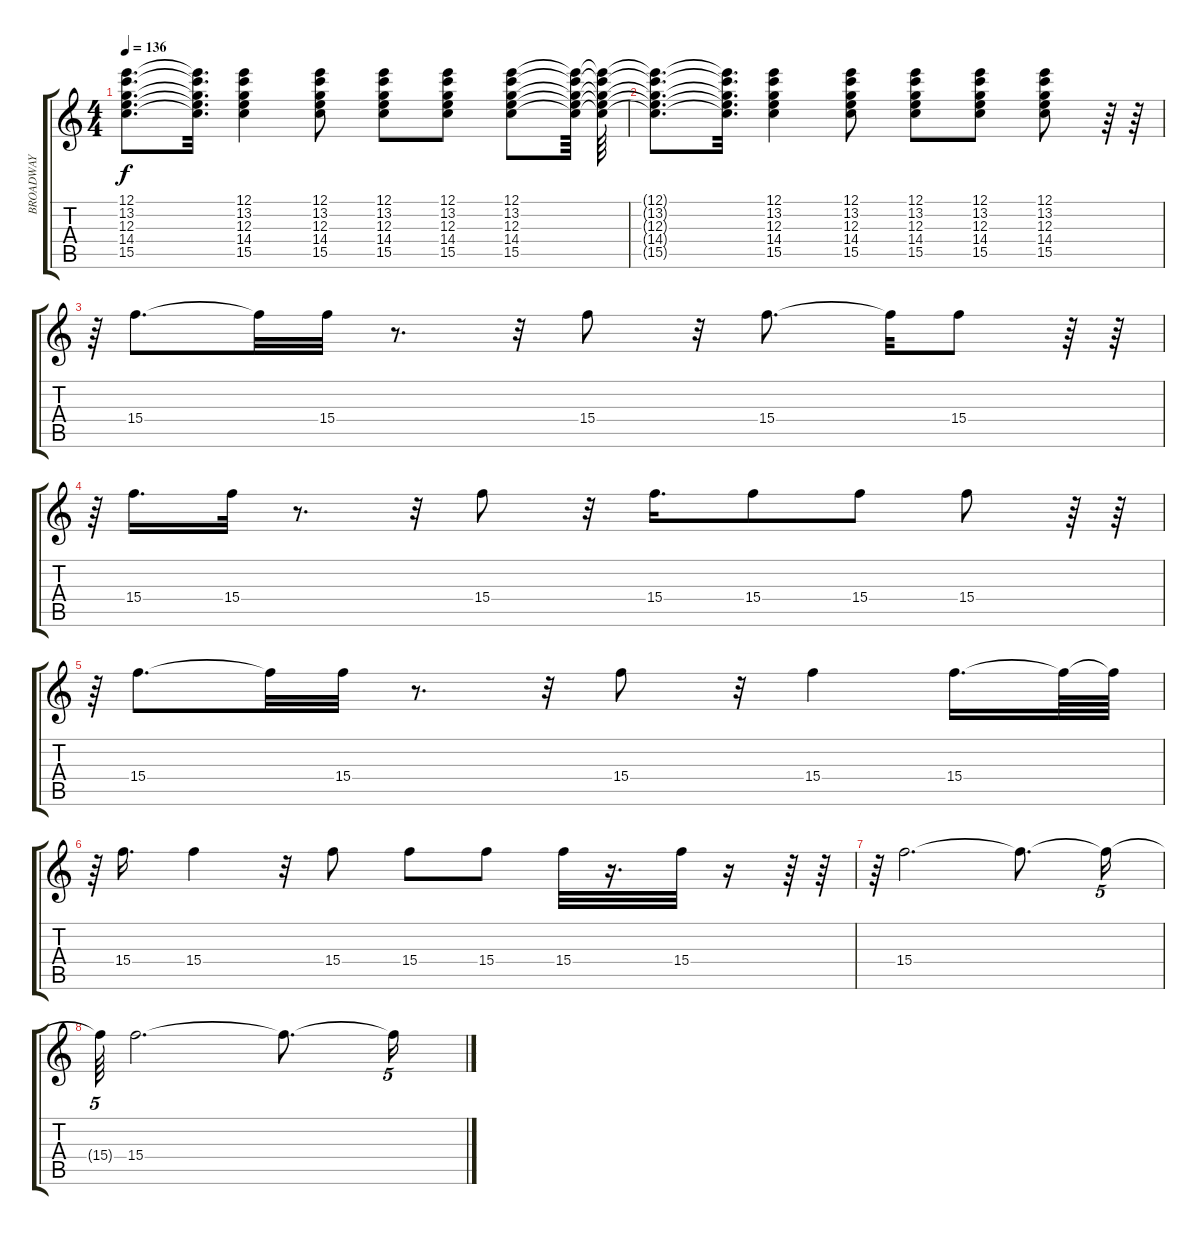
\track ("BROADWAY" "BROADWAY") {instrument acousticguitarsteel}
\staff {score tabs}
\tuning (E4 B3 G3 D3 A2 E2) {hide}
\ts (4 4)
\tempo 136
\clef g2
\ks c
(12.1{t} 13.2{t} 12.3{t} 14.4{t} 15.5{t}).8{d dy f} (12.1{t} 13.2{t} 12.3{t} 14.4{t} 15.5{t}).32{d} (12.1 13.2 12.3 14.4 15.5).4 (12.1 13.2 12.3 14.4 15.5).8 (12.1 13.2 12.3 14.4 15.5).8 (12.1 13.2 12.3 14.4 15.5).8 (12.1 13.2 12.3 14.4 15.5).8 (12.1{t} 13.2{t} 12.3{t} 14.4{t} 15.5{t}).64 (12.1{t} 13.2{t} 12.3{t} 14.4{t} 15.5{t}).64 |
(12.1{t} 13.2{t} 12.3{t} 14.4{t} 15.5{t}).8{d} (12.1{t} 13.2{t} 12.3{t} 14.4{t} 15.5{t}).32{d} (12.1 13.2 12.3 14.4 15.5).4 (12.1 13.2 12.3 14.4 15.5).8 (12.1 13.2 12.3 14.4 15.5).8 (12.1 13.2 12.3 14.4 15.5).8 (12.1 13.2 12.3 14.4 15.5).8 r.64 r.64 |
r.64{tu (5 4)} 15.4.8{d} 15.4{t}.32 15.4.32 r.8{d} r.32 15.4.8 r.32 15.4.8{d} 15.4{t}.32 15.4.8 r.64 r.64 |
r.64{tu (5 4)} 15.4.16{d} 15.4.32 r.8{d} r.32 15.4.8 r.32 15.4.16{d} 15.4.8 15.4.8 15.4.8 r.64 r.64 |
r.64{tu (5 4)} 15.4.8{d} 15.4{t}.32 15.4.32 r.8{d} r.32 15.4.8 r.32 15.4.4 15.4.16{d} 15.4{t}.64 15.4{t}.64 |
r.64{tu (5 4)} 15.4.16{d} 15.4.4 r.32 15.4.8 15.4.8 15.4.8 15.4.32 r.16{d} 15.4.32 r.16 r.64 r.64 |
r.64{tu (5 4)} 15.4.2{d} 15.4{t}.8{d} 15.4{t}.16{tu (5 4)} |
15.4{t}.64{tu (5 4)} 15.4.2{d} 15.4{t}.8{d} 15.4{t}.16{tu (5 4)}
